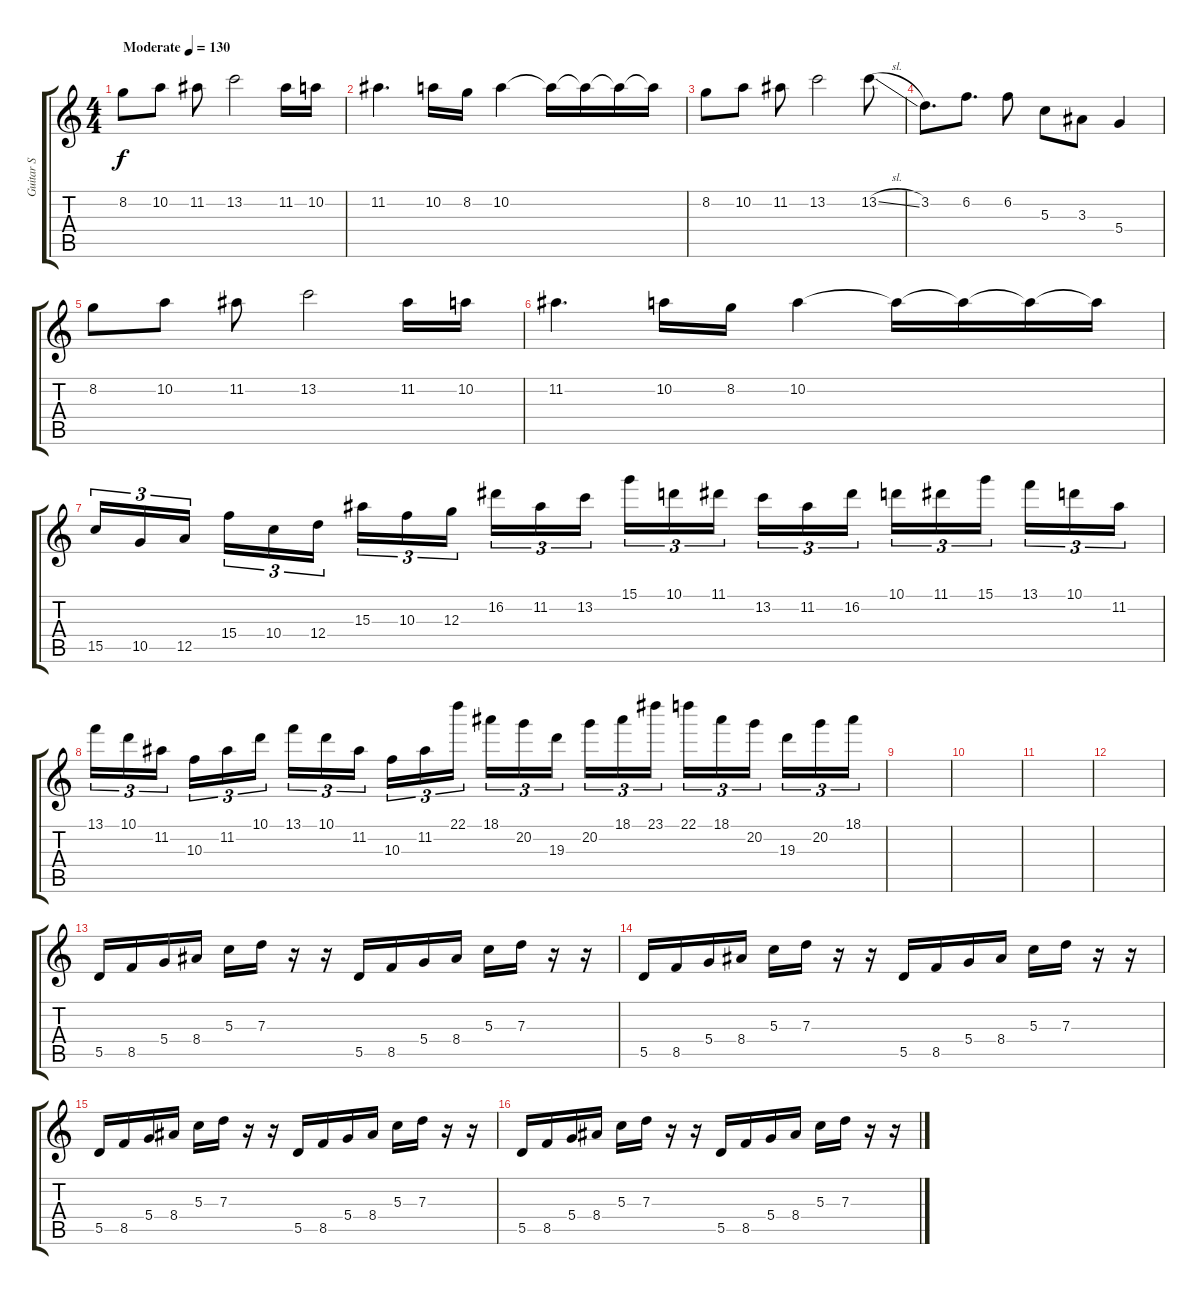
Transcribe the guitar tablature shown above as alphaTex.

\track ("Guitar S" "Guitar S") {instrument distortionguitar}
\staff {score tabs}
\tuning (E4 B3 G3 D3 A2 E2) {hide}
\ts (4 4)
\tempo (130 "Moderate")
\clef g2
\ks c
8.2.8{dy f instrument distortionguitar} 10.2.8 11.2.8 13.2.2 11.2.16 10.2.16 |
11.2.4{d} 10.2.16 8.2.16 10.2.4 10.2{t}.16 10.2{t}.16 10.2{t}.16 10.2{t}.16 |
8.2.8 10.2.8 11.2.8 13.2.2 13.2{sl}.8 |
3.2.8{d} 6.2.8{d} 6.2.8 5.3.8 3.3.8 5.4.4 |
8.2.8 10.2.8 11.2.8 13.2.2 11.2.16 10.2.16 |
11.2.4{d} 10.2.16 8.2.16 10.2.4 10.2{t}.16 10.2{t}.16 10.2{t}.16 10.2{t}.16 |
15.5.16{tu (3 2)} 10.5.16{tu (3 2)} 12.5.16{tu (3 2) beam splitsecondary} 15.4.16{tu (3 2)} 10.4.16{tu (3 2)} 12.4.16{tu (3 2)} 15.3.16{tu (3 2)} 10.3.16{tu (3 2)} 12.3.16{tu (3 2) beam splitsecondary} 16.2.16{tu (3 2)} 11.2.16{tu (3 2)} 13.2.16{tu (3 2)} 15.1.16{tu (3 2)} 10.1.16{tu (3 2)} 11.1.16{tu (3 2) beam splitsecondary} 13.2.16{tu (3 2)} 11.2.16{tu (3 2)} 16.2.16{tu (3 2)} 10.1.16{tu (3 2)} 11.1.16{tu (3 2)} 15.1.16{tu (3 2) beam splitsecondary} 13.1.16{tu (3 2)} 10.1.16{tu (3 2)} 11.2.16{tu (3 2)} |
13.1.16{tu (3 2)} 10.1.16{tu (3 2)} 11.2.16{tu (3 2) beam splitsecondary} 10.3.16{tu (3 2)} 11.2.16{tu (3 2)} 10.1.16{tu (3 2)} 13.1.16{tu (3 2)} 10.1.16{tu (3 2)} 11.2.16{tu (3 2) beam splitsecondary} 10.3.16{tu (3 2)} 11.2.16{tu (3 2)} 22.1.16{tu (3 2)} 18.1.16{tu (3 2)} 20.2.16{tu (3 2)} 19.3.16{tu (3 2) beam splitsecondary} 20.2.16{tu (3 2)} 18.1.16{tu (3 2)} 23.1.16{tu (3 2)} 22.1.16{tu (3 2)} 18.1.16{tu (3 2)} 20.2.16{tu (3 2) beam splitsecondary} 19.3.16{tu (3 2)} 20.2.16{tu (3 2)} 18.1.16{tu (3 2)} |
|
|
|
|
5.5.16 8.5.16 5.4.16 8.4.16 5.3.16 7.3.16 r.16 r.16 5.5.16 8.5.16 5.4.16 8.4.16 5.3.16 7.3.16 r.16 r.16 |
5.5.16 8.5.16 5.4.16 8.4.16 5.3.16 7.3.16 r.16 r.16 5.5.16 8.5.16 5.4.16 8.4.16 5.3.16 7.3.16 r.16 r.16 |
5.5.16 8.5.16 5.4.16 8.4.16 5.3.16 7.3.16 r.16 r.16 5.5.16 8.5.16 5.4.16 8.4.16 5.3.16 7.3.16 r.16 r.16 |
5.5.16 8.5.16 5.4.16 8.4.16 5.3.16 7.3.16 r.16 r.16 5.5.16 8.5.16 5.4.16 8.4.16 5.3.16 7.3.16 r.16 r.16
